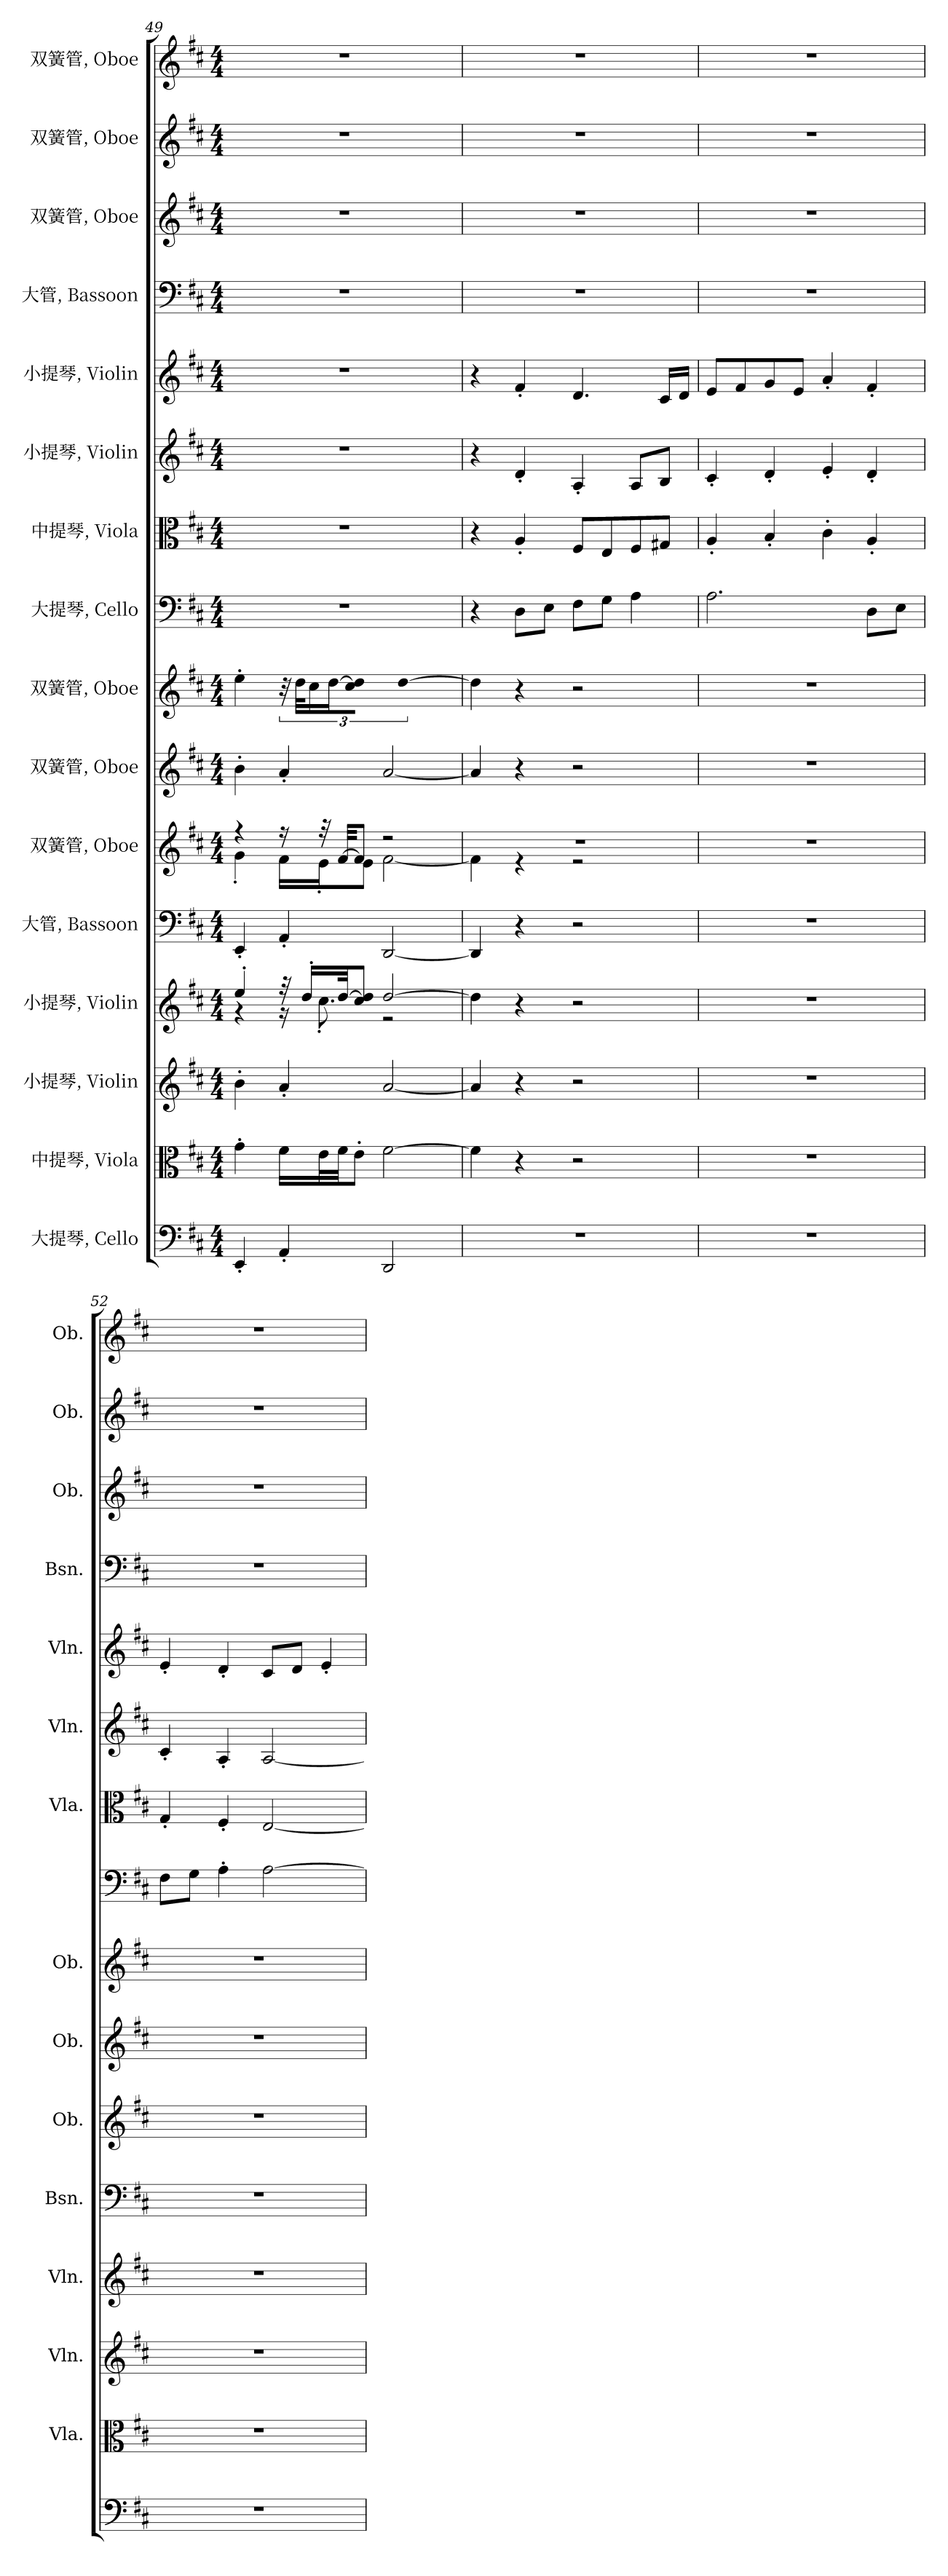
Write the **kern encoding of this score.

**kern	**kern	**kern	**kern	**kern	**kern	**kern	**kern	**kern	**kern	**kern	**kern	**kern	**kern	**kern	**kern
*part16	*part15	*part14	*part13	*part12	*part11	*part10	*part9	*part8	*part7	*part6	*part5	*part4	*part3	*part2	*part1
*staff16	*staff15	*staff14	*staff13	*staff12	*staff11	*staff10	*staff9	*staff8	*staff7	*staff6	*staff5	*staff4	*staff3	*staff2	*staff1
*I"大提琴, Cello	*I"中提琴, Viola	*I"小提琴, Violin	*I"小提琴, Violin	*I"大管, Bassoon	*I"双簧管, Oboe	*I"双簧管, Oboe	*I"双簧管, Oboe	*I"大提琴, Cello	*I"中提琴, Viola	*I"小提琴, Violin	*I"小提琴, Violin	*I"大管, Bassoon	*I"双簧管, Oboe	*I"双簧管, Oboe	*I"双簧管, Oboe
*	*I'Vla.	*I'Vln.	*I'Vln.	*I'Bsn.	*I'Ob.	*I'Ob.	*I'Ob.	*	*I'Vla.	*I'Vln.	*I'Vln.	*I'Bsn.	*I'Ob.	*I'Ob.	*I'Ob.
*clefF4	*clefC3	*clefG2	*clefG2	*clefF4	*clefG2	*clefG2	*clefG2	*clefF4	*clefC3	*clefG2	*clefG2	*clefF4	*clefG2	*clefG2	*clefG2
*k[f#c#]	*k[f#c#]	*k[f#c#]	*k[f#c#]	*k[f#c#]	*k[f#c#]	*k[f#c#]	*k[f#c#]	*k[f#c#]	*k[f#c#]	*k[f#c#]	*k[f#c#]	*k[f#c#]	*k[f#c#]	*k[f#c#]	*k[f#c#]
*M4/4	*M4/4	*M4/4	*M4/4	*M4/4	*M4/4	*M4/4	*M4/4	*M4/4	*M4/4	*M4/4	*M4/4	*M4/4	*M4/4	*M4/4	*M4/4
=49	=49	=49	=49	=49	=49	=49	=49	=49	=49	=49	=49	=49	=49	=49	=49
*	*	*	*^	*	*^	*	*	*	*	*	*	*	*	*	*
4EE'/	4g'\	4b'\	4ee'/	4r	4EE'/	4r	4g'\	4b'\	4ee'\	1r	1r	1r	1r	1r	1r	1r	1r
4AA'/	16f#\LL	4a'/	32r	16r	4AA'/	16r	16f#\LL	4a'/	48r	.	.	.	.	.	.	.	.
.	.	.	.	.	.	.	.	.	48dd\KLL	.	.	.	.	.	.	.	.
.	.	.	16dd'/LL	.	.	.	.	.	.	.	.	.	.	.	.	.	.
.	.	.	.	.	.	.	.	.	24cc#\	.	.	.	.	.	.	.	.
.	32e\L	.	.	8.cc#'\	.	32r	16e'\J	.	.	.	.	.	.	.	.	.	.
.	.	.	.	.	.	.	.	.	[24dd\J	.	.	.	.	.	.	.	.
.	32f#\JJ	.	[32dd/JK	.	.	[32f#/KKL	.	.	.	.	.	.	.	.	.	.	.
.	8e'\J	.	8cc#/ 8dd/]J	.	.	8f#/J]	8e\J	.	8cc#\ 8dd\]J	.	.	.	.	.	.	.	.
2DD/	[2f#\	[2a/	[2dd/	2r	[2DD/	2r	[2f#\	[2a/	[2dd\	.	.	.	.	.	.	.	.
*	*	*	*v	*v	*	*	*	*	*	*	*	*	*	*	*	*	*
!!LO:PB:g=z
=50	=50	=50	=50	=50	=50	=50	=50	=50	=50	=50	=50	=50	=50	=50	=50	=50
1r	4f#\]	4a/]	4dd\]	4DD/]	1r	4f#\]	4a/]	4dd\]	4r	4r	4r	4r	1r	1r	1r	1r
.	4r	4r	4r	4r	.	4r	4r	4r	8D\L	4A'/	4d'/	4f#'/	.	.	.	.
.	.	.	.	.	.	.	.	.	8E\J	.	.	.	.	.	.	.
.	2r	2r	2r	2r	.	2r	2r	2r	8F#\L	8F#/L	4A'/	4.d/	.	.	.	.
.	.	.	.	.	.	.	.	.	8G\J	8E/	.	.	.	.	.	.
.	.	.	.	.	.	.	.	.	4A\	8F#/	8A/L	.	.	.	.	.
.	.	.	.	.	.	.	.	.	.	8G#X/J	8B/J	16c#/LL	.	.	.	.
.	.	.	.	.	.	.	.	.	.	.	.	16d/JJ	.	.	.	.
*	*	*	*	*	*v	*v	*	*	*	*	*	*	*	*	*	*
=51	=51	=51	=51	=51	=51	=51	=51	=51	=51	=51	=51	=51	=51	=51	=51
1r	1r	1r	1r	1r	1r	1r	1r	2.A\	4A'/	4c#'/	8e/L	1r	1r	1r	1r
.	.	.	.	.	.	.	.	.	.	.	8f#/	.	.	.	.
.	.	.	.	.	.	.	.	.	4B'/	4d'/	8g/	.	.	.	.
.	.	.	.	.	.	.	.	.	.	.	8e/J	.	.	.	.
.	.	.	.	.	.	.	.	.	4c#'\	4e'/	4a'/	.	.	.	.
.	.	.	.	.	.	.	.	8D\L	4A'/	4d'/	4f#'/	.	.	.	.
.	.	.	.	.	.	.	.	8E\J	.	.	.	.	.	.	.
=52	=52	=52	=52	=52	=52	=52	=52	=52	=52	=52	=52	=52	=52	=52	=52
1r	1r	1r	1r	1r	1r	1r	1r	8F#\L	4G'/	4c#'/	4e'/	1r	1r	1r	1r
.	.	.	.	.	.	.	.	8G\J	.	.	.	.	.	.	.
.	.	.	.	.	.	.	.	4A'\	4F#'/	4A'/	4d'/	.	.	.	.
.	.	.	.	.	.	.	.	[2A\	[2E/	[2A/	8c#/L	.	.	.	.
.	.	.	.	.	.	.	.	.	.	.	8d/J	.	.	.	.
.	.	.	.	.	.	.	.	.	.	.	4e'/	.	.	.	.
=	=	=	=	=	=	=	=	=	=	=	=	=	=	=	=
*-	*-	*-	*-	*-	*-	*-	*-	*-	*-	*-	*-	*-	*-	*-	*-
